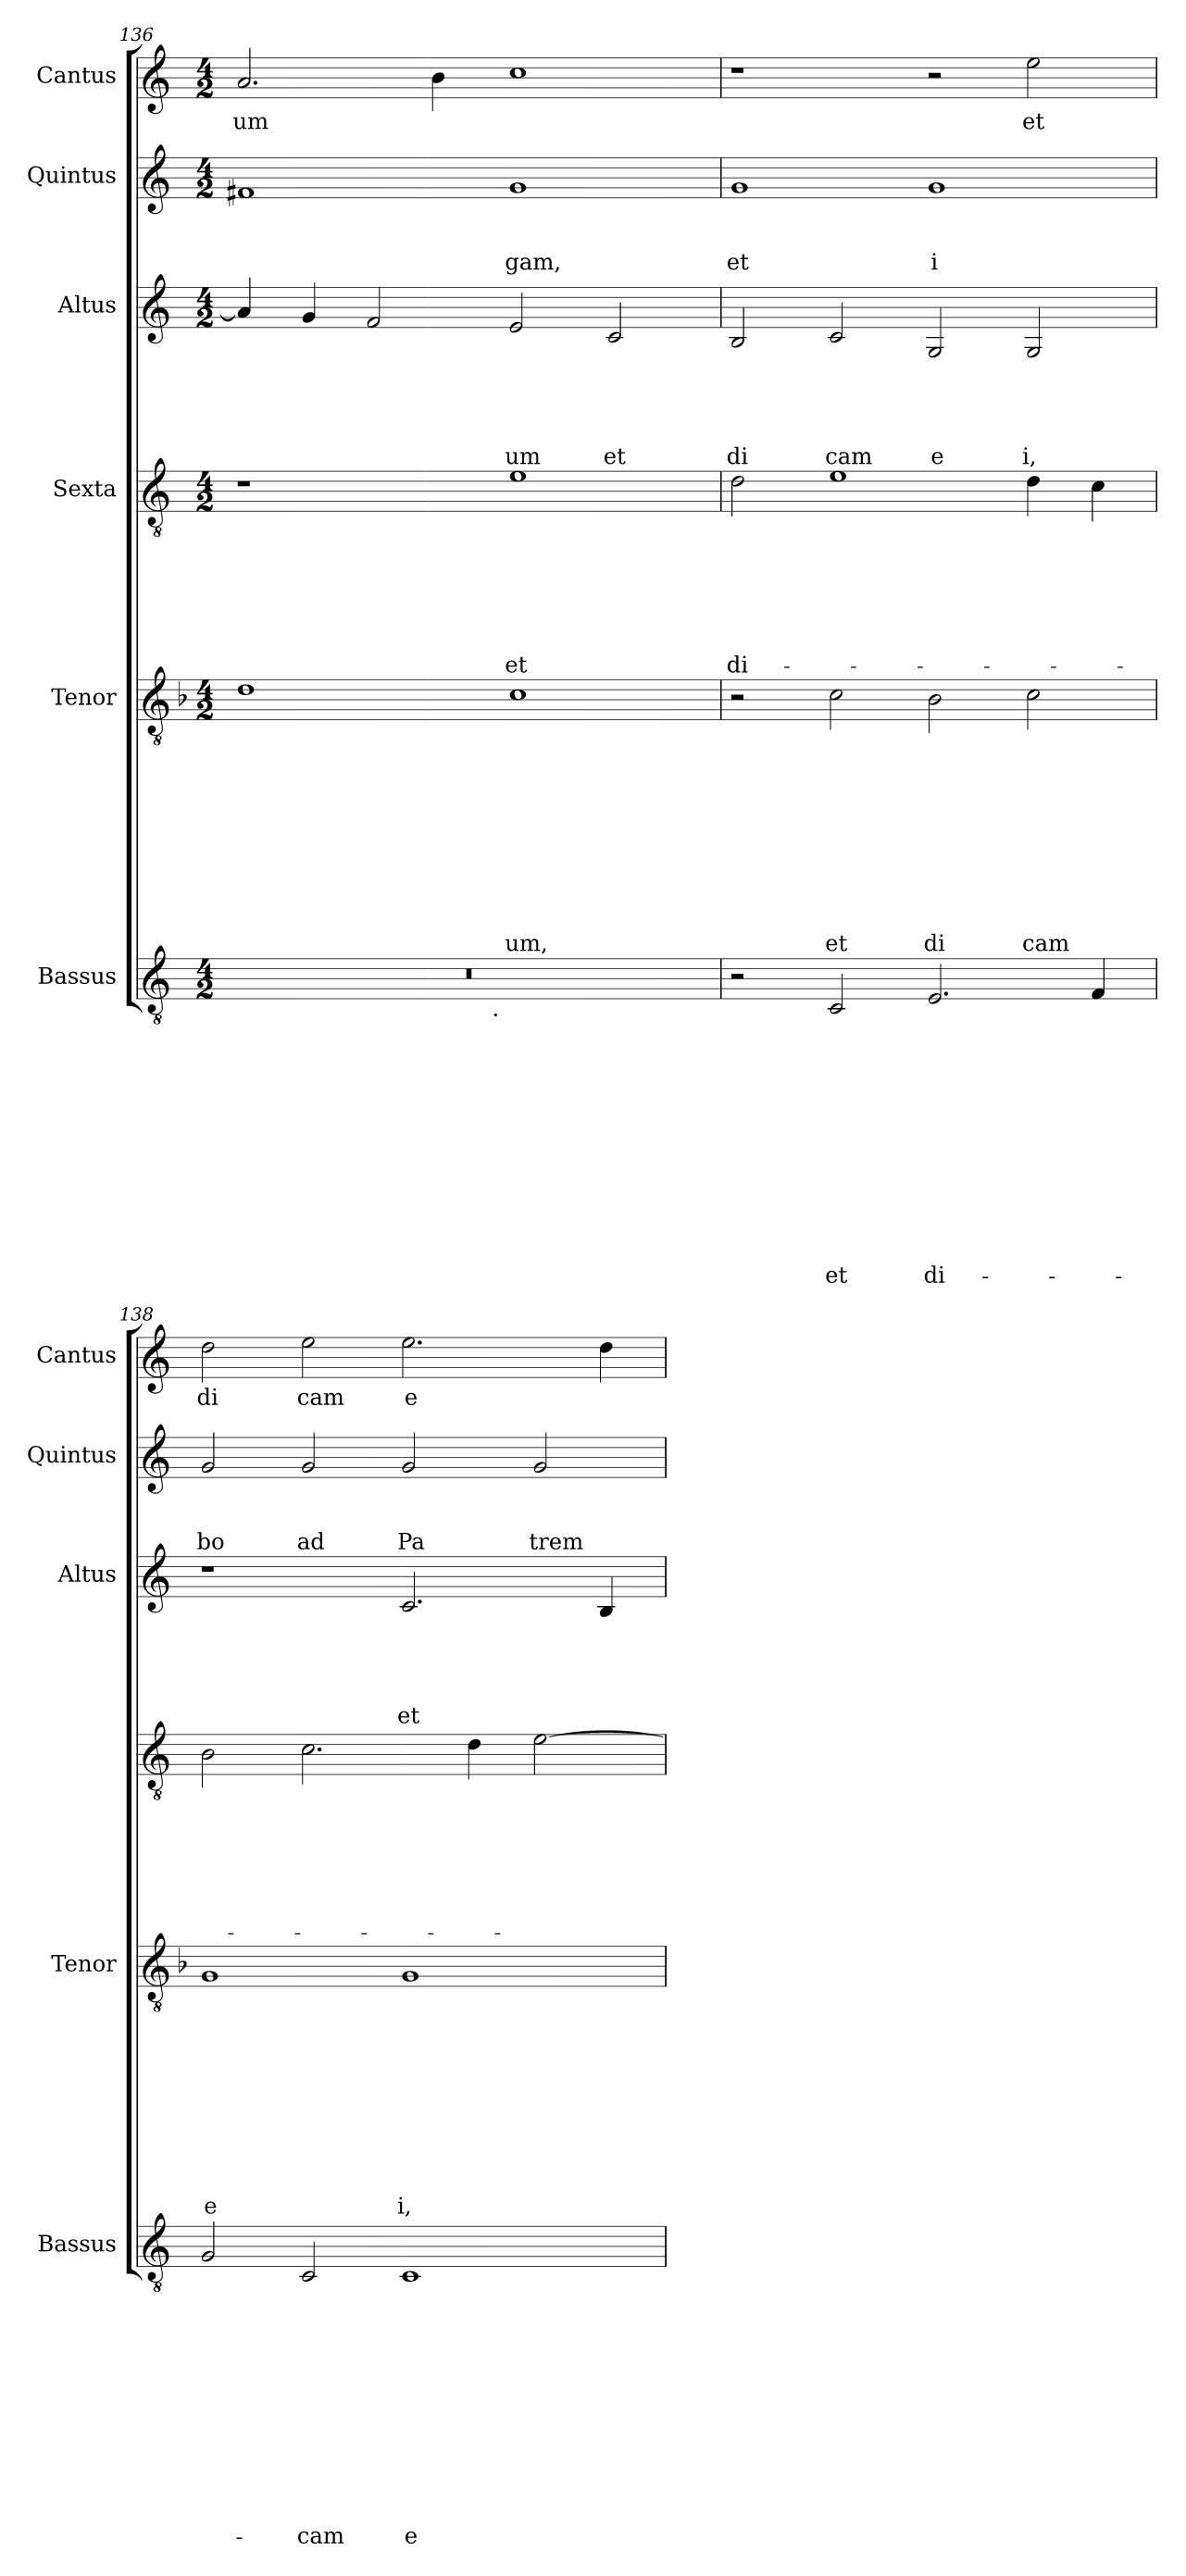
**kern	**text	**text	**text	**text	**text	**text	**text	**text	**text	**text	**text	**text	**kern	**text	**text	**text	**text	**text	**text	**text	**text	**text	**text	**kern	**text	**text	**text	**text	**text	**text	**text	**kern	**text	**text	**text	**text	**text	**kern	**text	**text	**text	**kern	**text
*part6	*part6	*part6	*part6	*part6	*part6	*part6	*part6	*part6	*part6	*part6	*part6	*part6	*part5	*part5	*part5	*part5	*part5	*part5	*part5	*part5	*part5	*part5	*part5	*part4	*part4	*part4	*part4	*part4	*part4	*part4	*part4	*part3	*part3	*part3	*part3	*part3	*part3	*part2	*part2	*part2	*part2	*part1	*part1
*staff6	*staff6	*staff6	*staff6	*staff6	*staff6	*staff6	*staff6	*staff6	*staff6	*staff6	*staff6	*staff6	*staff5	*staff5	*staff5	*staff5	*staff5	*staff5	*staff5	*staff5	*staff5	*staff5	*staff5	*staff4	*staff4	*staff4	*staff4	*staff4	*staff4	*staff4	*staff4	*staff3	*staff3	*staff3	*staff3	*staff3	*staff3	*staff2	*staff2	*staff2	*staff2	*staff1	*staff1
*I"Bassus	*	*	*	*	*	*	*	*	*	*	*	*	*I"Tenor	*	*	*	*	*	*	*	*	*	*	*I"Sexta	*	*	*	*	*	*	*	*I"Altus	*	*	*	*	*	*I"Quintus	*	*	*	*I"Cantus	*
*I'Bassus	*	*	*	*	*	*	*	*	*	*	*	*	*I'Tenor	*	*	*	*	*	*	*	*	*	*	*	*	*	*	*	*	*	*	*I'Altus	*	*	*	*	*	*I'Quintus	*	*	*	*I'Cantus	*
*clefGv2	*	*	*	*	*	*	*	*	*	*	*	*	*clefGv2	*	*	*	*	*	*	*	*	*	*	*clefGv2	*	*	*	*	*	*	*	*clefG2	*	*	*	*	*	*clefG2	*	*	*	*clefG2	*
*k[]	*	*	*	*	*	*	*	*	*	*	*	*	*k[b-]	*	*	*	*	*	*	*	*	*	*	*k[]	*	*	*	*	*	*	*	*k[]	*	*	*	*	*	*k[]	*	*	*	*k[]	*
*C:	*	*	*	*	*	*	*	*	*	*	*	*	*F:	*	*	*	*	*	*	*	*	*	*	*C:	*	*	*	*	*	*	*	*C:	*	*	*	*	*	*C:	*	*	*	*C:	*
*M4/2	*	*	*	*	*	*	*	*	*	*	*	*	*M4/2	*	*	*	*	*	*	*	*	*	*	*M4/2	*	*	*	*	*	*	*	*M4/2	*	*	*	*	*	*M4/2	*	*	*	*M4/2	*
=136	=136	=136	=136	=136	=136	=136	=136	=136	=136	=136	=136	=136	=136	=136	=136	=136	=136	=136	=136	=136	=136	=136	=136	=136	=136	=136	=136	=136	=136	=136	=136	=136	=136	=136	=136	=136	=136	=136	=136	=136	=136	=136	=136
!	!	!	!	!	!	!	!	!	!	!	!	!	!	!	!	!	!	!	!	!	!	!	!	!	!	!	!	!	!	!	!	!	!	!	!	!	!	!	!	!	!	!	!LO:LY:b
*^	*	*	*	*	*	*	*	*	*	*	*	*	*	*	*	*	*	*	*	*	*	*	*	*	*	*	*	*	*	*	*	*	*	*	*	*	*	*	*	*	*	*	*
0r	2ryy	.	.	.	.	.	.	.	.	.	.	.	.	1d	.	.	.	.	.	.	.	.	.	.	1r	.	.	.	.	.	.	.	4a/]	.	.	.	.	.	1f#	.	.	.	2.a/	um
.	.	.	.	.	.	.	.	.	.	.	.	.	.	.	.	.	.	.	.	.	.	.	.	.	.	.	.	.	.	.	.	.	4g/	.	.	.	.	.	.	.	.	.	.	.
.	4...ryy	.	.	.	.	.	.	.	.	.	.	.	.	.	.	.	.	.	.	.	.	.	.	.	.	.	.	.	.	.	.	.	2f/	.	.	.	.	.	.	.	.	.	.	.
.	.	.	.	.	.	.	.	.	.	.	.	.	.	.	.	.	.	.	.	.	.	.	.	.	.	.	.	.	.	.	.	.	.	.	.	.	.	.	.	.	.	.	4b\	.
!	!LO:TX:b:t=.	!	!	!	!	!	!	!	!	!	!	!	!	!	!	!	!	!	!	!	!	!	!	!	!	!	!	!	!	!	!	!	!	!	!	!	!	!	!	!	!	!	!	!
.	1ryy	.	.	.	.	.	.	.	.	.	.	.	.	.	.	.	.	.	.	.	.	.	.	.	.	.	.	.	.	.	.	.	.	.	.	.	.	.	.	.	.	.	.	.
!	!	!	!	!	!	!	!	!	!	!	!	!	!	!	!	!	!	!	!	!	!	!	!	!LO:LY:b	!	!	!	!	!	!	!	!LO:LY:b	!	!	!	!	!	!LO:LY:b	!	!	!	!LO:LY:b	!	!
.	.	.	.	.	.	.	.	.	.	.	.	.	.	1c	.	.	.	.	.	.	.	.	.	um,	1e	.	.	.	.	.	.	et	2e/	.	.	.	.	um	1g	.	.	gam,	1cc	.
!	!	!	!	!	!	!	!	!	!	!	!	!	!	!	!	!	!	!	!	!	!	!	!	!	!	!	!	!	!	!	!	!	!	!	!	!	!	!LO:LY:b	!	!	!	!	!	!
.	.	.	.	.	.	.	.	.	.	.	.	.	.	.	.	.	.	.	.	.	.	.	.	.	.	.	.	.	.	.	.	.	2c/	.	.	.	.	et	.	.	.	.	.	.
.	32ryy	.	.	.	.	.	.	.	.	.	.	.	.	.	.	.	.	.	.	.	.	.	.	.	.	.	.	.	.	.	.	.	.	.	.	.	.	.	.	.	.	.	.	.
=137	=137	=137	=137	=137	=137	=137	=137	=137	=137	=137	=137	=137	=137	=137	=137	=137	=137	=137	=137	=137	=137	=137	=137	=137	=137	=137	=137	=137	=137	=137	=137	=137	=137	=137	=137	=137	=137	=137	=137	=137	=137	=137	=137	=137
!	!	!	!	!	!	!	!	!	!	!	!	!	!	!	!	!	!	!	!	!	!	!	!	!	!	!	!	!	!	!	!	!LO:LY:b	!	!	!	!	!	!LO:LY:b	!	!	!	!LO:LY:b	!	!
*v	*v	*	*	*	*	*	*	*	*	*	*	*	*	*	*	*	*	*	*	*	*	*	*	*	*	*	*	*	*	*	*	*	*	*	*	*	*	*	*	*	*	*	*	*
2r	.	.	.	.	.	.	.	.	.	.	.	.	2r	.	.	.	.	.	.	.	.	.	.	2d\	.	.	.	.	.	.	di-	2B/	.	.	.	.	di	1g	.	.	et	1r	.
!	!	!	!	!	!	!	!	!	!	!	!	!LO:LY:b	!	!	!	!	!	!	!	!	!	!	!LO:LY:b	!	!	!	!	!	!	!	!	!	!	!	!	!	!LO:LY:b	!	!	!	!	!	!
2C/	.	.	.	.	.	.	.	.	.	.	.	et	2c\	.	.	.	.	.	.	.	.	.	et	1e	.	.	.	.	.	.	.	2c/	.	.	.	.	cam	.	.	.	.	.	.
!	!	!	!	!	!	!	!	!	!	!	!	!LO:LY:b	!	!	!	!	!	!	!	!	!	!	!LO:LY:b	!	!	!	!	!	!	!	!	!	!	!	!	!	!LO:LY:b	!	!	!	!LO:LY:b	!	!
2.E/	.	.	.	.	.	.	.	.	.	.	.	di-	2B-\	.	.	.	.	.	.	.	.	.	di	.	.	.	.	.	.	.	.	2G/	.	.	.	.	e	1g	.	.	i	2r	.
!	!	!	!	!	!	!	!	!	!	!	!	!	!	!	!	!	!	!	!	!	!	!	!LO:LY:b	!	!	!	!	!	!	!	!	!	!	!	!	!	!LO:LY:b	!	!	!	!	!	!LO:LY:b
.	.	.	.	.	.	.	.	.	.	.	.	.	2c\	.	.	.	.	.	.	.	.	.	cam	4d\	.	.	.	.	.	.	.	2G/	.	.	.	.	i,	.	.	.	.	2ee\	et
4F/	.	.	.	.	.	.	.	.	.	.	.	.	.	.	.	.	.	.	.	.	.	.	.	4c\	.	.	.	.	.	.	.	.	.	.	.	.	.	.	.	.	.	.	.
=138	=138	=138	=138	=138	=138	=138	=138	=138	=138	=138	=138	=138	=138	=138	=138	=138	=138	=138	=138	=138	=138	=138	=138	=138	=138	=138	=138	=138	=138	=138	=138	=138	=138	=138	=138	=138	=138	=138	=138	=138	=138	=138	=138
!	!	!	!	!	!	!	!	!	!	!	!	!	!	!	!	!	!	!	!	!	!	!	!LO:LY:b	!	!	!	!	!	!	!	!	!	!	!	!	!	!	!	!	!	!LO:LY:b	!	!LO:LY:b
2G/	.	.	.	.	.	.	.	.	.	.	.	.	1G	.	.	.	.	.	.	.	.	.	e	2B\	.	.	.	.	.	.	.	1r	.	.	.	.	.	2g/	.	.	bo	2dd\	di
!	!	!	!	!	!	!	!	!	!	!	!	!LO:LY:b	!	!	!	!	!	!	!	!	!	!	!	!	!	!	!	!	!	!	!	!	!	!	!	!	!	!	!	!	!LO:LY:b	!	!LO:LY:b
2C/	.	.	.	.	.	.	.	.	.	.	.	-cam	.	.	.	.	.	.	.	.	.	.	.	2.c\	.	.	.	.	.	.	.	.	.	.	.	.	.	2g/	.	.	ad	2ee\	cam
!	!	!	!	!	!	!	!	!	!	!	!	!LO:LY:b:rj	!	!	!	!	!	!	!	!	!	!	!LO:LY:b	!	!	!	!	!	!	!	!	!	!	!	!	!	!LO:LY:b	!	!	!	!LO:LY:b	!	!LO:LY:b
1C	.	.	.	.	.	.	.	.	.	.	.	e-	1G	.	.	.	.	.	.	.	.	.	i,	.	.	.	.	.	.	.	.	2.c/	.	.	.	.	et	2g/	.	.	Pa	2.ee\	e
.	.	.	.	.	.	.	.	.	.	.	.	.	.	.	.	.	.	.	.	.	.	.	.	4d\	.	.	.	.	.	.	.	.	.	.	.	.	.	.	.	.	.	.	.
!	!	!	!	!	!	!	!	!	!	!	!	!	!	!	!	!	!	!	!	!	!	!	!	!	!	!	!	!	!	!	!	!	!	!	!	!	!	!	!	!	!LO:LY:b	!	!
.	.	.	.	.	.	.	.	.	.	.	.	.	.	.	.	.	.	.	.	.	.	.	.	[>2e\	.	.	.	.	.	.	.	.	.	.	.	.	.	2g/	.	.	trem	.	.
.	.	.	.	.	.	.	.	.	.	.	.	.	.	.	.	.	.	.	.	.	.	.	.	.	.	.	.	.	.	.	.	4B/	.	.	.	.	.	.	.	.	.	4dd\	.
=	=	=	=	=	=	=	=	=	=	=	=	=	=	=	=	=	=	=	=	=	=	=	=	=	=	=	=	=	=	=	=	=	=	=	=	=	=	=	=	=	=	=	=
*-	*-	*-	*-	*-	*-	*-	*-	*-	*-	*-	*-	*-	*-	*-	*-	*-	*-	*-	*-	*-	*-	*-	*-	*-	*-	*-	*-	*-	*-	*-	*-	*-	*-	*-	*-	*-	*-	*-	*-	*-	*-	*-	*-
